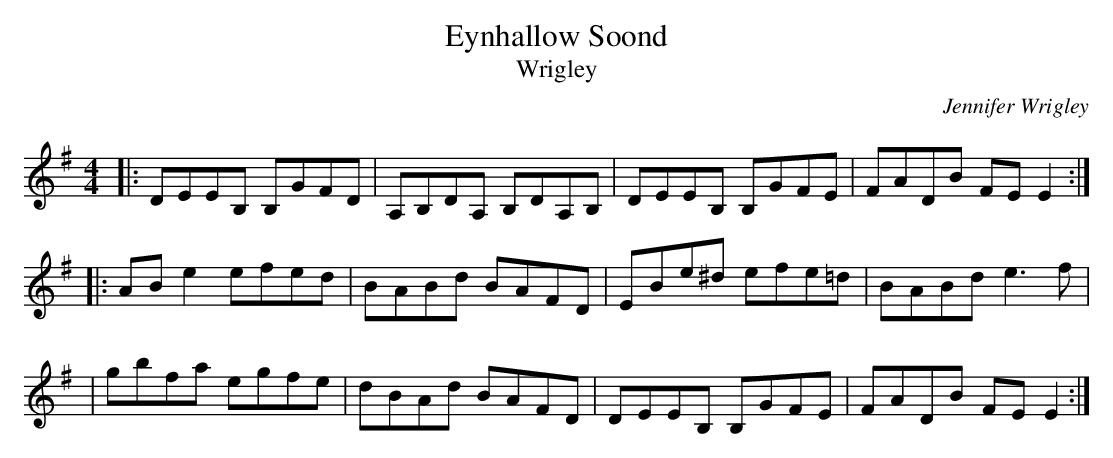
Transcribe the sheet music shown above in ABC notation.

X:1
T: Eynhallow Soond	% The "real" name of this tune - JC
T: Wrigley
M: 4/4
L: 1/8
C: Jennifer Wrigley
K: EMin
|: DEEB, B,GFD | A,B,DA, B,DA,B, | DEEB, B,GFE | FADB FEE2 :|
|: ABe2 efed | BABd BAFD | EBe^d efe=d | BABd e3f |
|  gbfa egfe | dBAd BAFD | DEEB, B,GFE | FADB FEE2 :|
